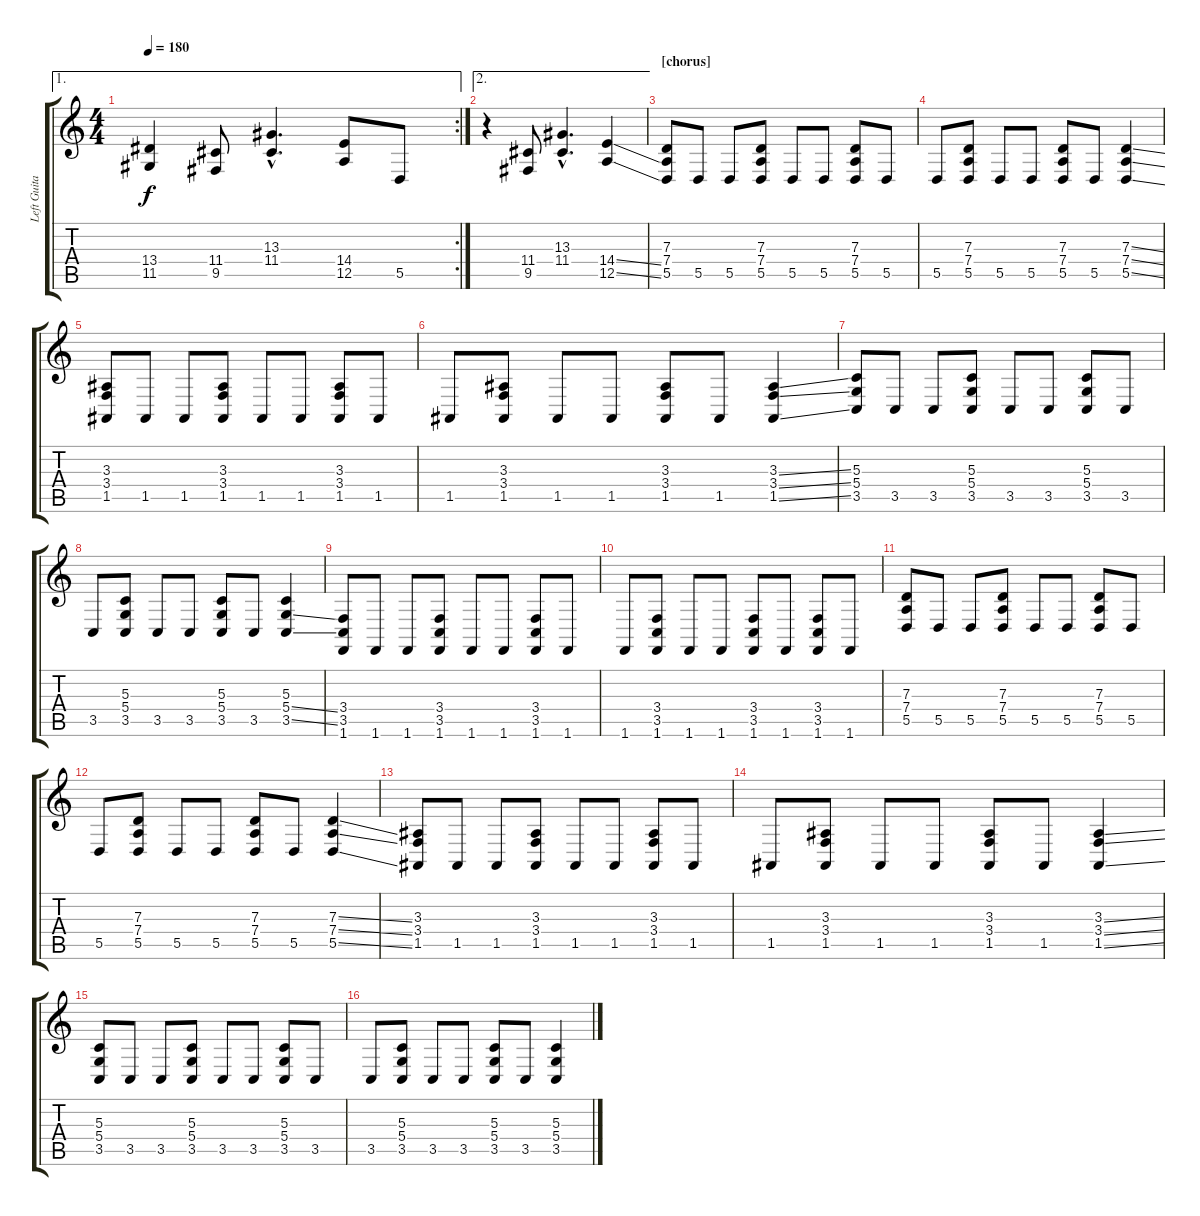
\track ("Left Guitar Synth" "Left Guita") {instrument pad5bowed}
\staff {score tabs}
\tuning (E4 B3 G3 D3 A2 E2) {hide}
\ae 1
\rc 2
\ts (4 4)
\tempo 180
\clef g2
\ks c
(13.4{t} 11.5{t}).4{dy f} (11.4 9.5).8 (13.3{hac} 11.4{hac}).4{d} (14.4 12.5).8 5.5.8 |
\ae 2
r.4 (11.4 9.5).8 (13.3{hac} 11.4{hac}).4{d} (14.4{ss} 12.5{ss}).4 |
\section ("" "[chorus]")
(7.3 7.4 5.5).8 5.5.8 5.5.8 (7.3 7.4 5.5).8 5.5.8 5.5.8 (7.3 7.4 5.5).8 5.5.8 |
5.5.8 (7.3 7.4 5.5).8 5.5.8 5.5.8 (7.3 7.4 5.5).8 5.5.8 (7.3{ss} 7.4{ss} 5.5{ss}).4 |
(3.3 3.4 1.5).8 1.5.8 1.5.8 (3.3 3.4 1.5).8 1.5.8 1.5.8 (3.3 3.4 1.5).8 1.5.8 |
1.5.8 (3.3 3.4 1.5).8 1.5.8 1.5.8 (3.3 3.4 1.5).8 1.5.8 (3.3{ss} 3.4{ss} 1.5{ss}).4 |
(5.3 5.4 3.5).8 3.5.8 3.5.8 (5.3 5.4 3.5).8 3.5.8 3.5.8 (5.3 5.4 3.5).8 3.5.8 |
3.5.8 (5.3 5.4 3.5).8 3.5.8 3.5.8 (5.3 5.4 3.5).8 3.5.8 (5.3 5.4{ss} 3.5{ss}).4 |
(3.4 3.5 1.6).8 1.6.8 1.6.8 (3.4 3.5 1.6).8 1.6.8 1.6.8 (3.4 3.5 1.6).8 1.6.8 |
1.6.8 (3.4 3.5 1.6).8 1.6.8 1.6.8 (3.4 3.5 1.6).8 1.6.8 (3.4 3.5 1.6).8 1.6.8 |
(7.3 7.4 5.5).8 5.5.8 5.5.8 (7.3 7.4 5.5).8 5.5.8 5.5.8 (7.3 7.4 5.5).8 5.5.8 |
5.5.8 (7.3 7.4 5.5).8 5.5.8 5.5.8 (7.3 7.4 5.5).8 5.5.8 (7.3{ss} 7.4{ss} 5.5{ss}).4 |
(3.3 3.4 1.5).8 1.5.8 1.5.8 (3.3 3.4 1.5).8 1.5.8 1.5.8 (3.3 3.4 1.5).8 1.5.8 |
1.5.8 (3.3 3.4 1.5).8 1.5.8 1.5.8 (3.3 3.4 1.5).8 1.5.8 (3.3{ss} 3.4{ss} 1.5{ss}).4 |
(5.3 5.4 3.5).8 3.5.8 3.5.8 (5.3 5.4 3.5).8 3.5.8 3.5.8 (5.3 5.4 3.5).8 3.5.8 |
3.5.8 (5.3 5.4 3.5).8 3.5.8 3.5.8 (5.3 5.4 3.5).8 3.5.8 (5.3{ss} 5.4{ss} 3.5{ss}).4
